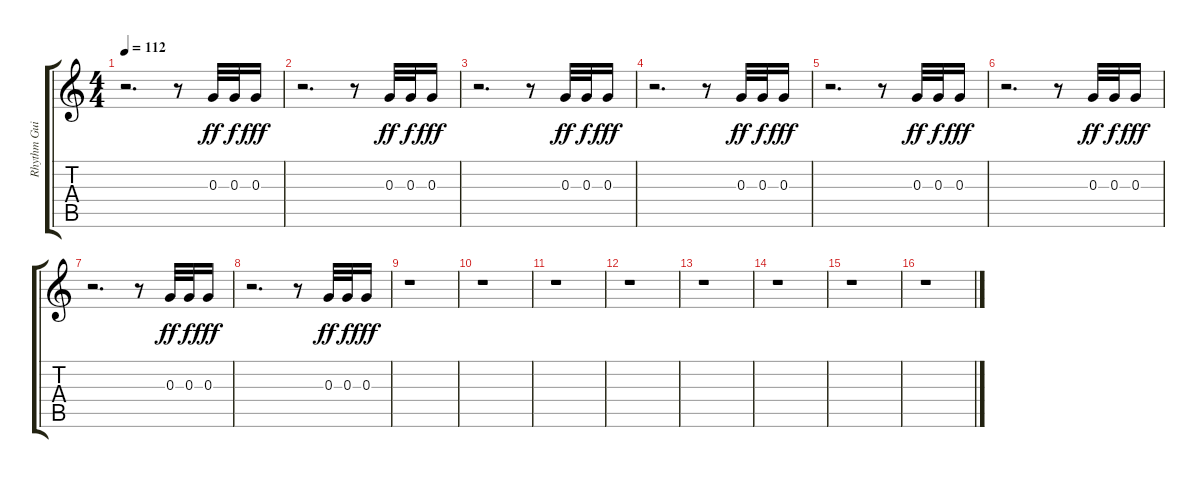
\track ("Rhythm Guitar Lick" "Rhythm Gui") {instrument electricguitarclean}
\staff {score tabs}
\tuning (E4 B3 G3 D3 A2 E2) {hide}
\ts (4 4)
\tempo 112
\clef g2
\ks c
r.2{d dy fff} r.8 0.3.32{dy ff} 0.3.32{dy f} 0.3.16{dy fff} |
r.2{d} r.8 0.3.32{dy ff} 0.3.32{dy f} 0.3.16{dy fff} |
r.2{d} r.8 0.3.32{dy ff} 0.3.32{dy f} 0.3.16{dy fff} |
r.2{d} r.8 0.3.32{dy ff} 0.3.32{dy f} 0.3.16{dy fff} |
r.2{d} r.8 0.3.32{dy ff} 0.3.32{dy f} 0.3.16{dy fff} |
r.2{d} r.8 0.3.32{dy ff} 0.3.32{dy f} 0.3.16{dy fff} |
r.2{d} r.8 0.3.32{dy ff} 0.3.32{dy f} 0.3.16{dy fff} |
r.2{d} r.8 0.3.32{dy ff} 0.3.32{dy f} 0.3.16{dy fff} |
r.1 |
r.1 |
r.1 |
r.1 |
r.1 |
r.1 |
r.1 |
r.1
